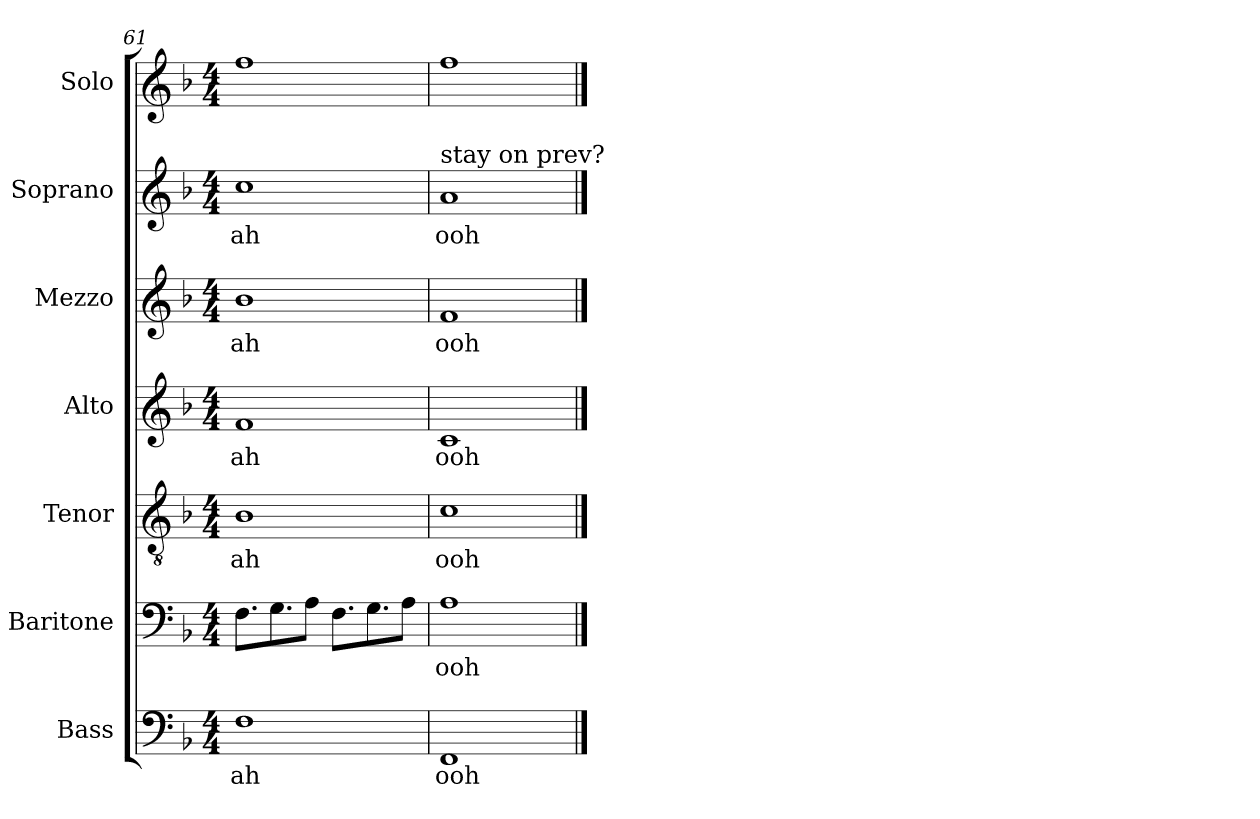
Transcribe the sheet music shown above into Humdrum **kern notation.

**kern	**text	**kern	**text	**kern	**text	**kern	**text	**kern	**text	**kern	**text	**kern
*part7	*part7	*part6	*part6	*part5	*part5	*part4	*part4	*part3	*part3	*part2	*part2	*part1
*staff7	*staff7	*staff6	*staff6	*staff5	*staff5	*staff4	*staff4	*staff3	*staff3	*staff2	*staff2	*staff1
*I"Bass	*	*I"Baritone	*	*I"Tenor	*	*I"Alto	*	*I"Mezzo	*	*I"Soprano	*	*I"Solo
*I'B.	*	*I'B.	*	*I'T.	*	*I'A.	*	*I'M.	*	*I'S.	*	*
*clefF4	*	*clefF4	*	*clefGv2	*	*clefG2	*	*clefG2	*	*clefG2	*	*clefG2
*k[b-]	*	*k[b-]	*	*k[b-]	*	*k[b-]	*	*k[b-]	*	*k[b-]	*	*k[b-]
*M4/4	*	*M4/4	*	*M4/4	*	*M4/4	*	*M4/4	*	*M4/4	*	*M4/4
=61	=61	=61	=61	=61	=61	=61	=61	=61	=61	=61	=61	=61
!	!LO:LY:b	!	!	!	!LO:LY:b	!	!LO:LY:b	!	!LO:LY:b	!	!LO:LY:b	!
1F	ah	8.F\L	.	1B-	ah	1f	ah	1b-	ah	1cc	ah	1ff
.	.	8.G\	.	.	.	.	.	.	.	.	.	.
.	.	8A\J	.	.	.	.	.	.	.	.	.	.
.	.	8.F\L	.	.	.	.	.	.	.	.	.	.
.	.	8.G\	.	.	.	.	.	.	.	.	.	.
.	.	8A\J	.	.	.	.	.	.	.	.	.	.
=62	=62	=62	=62	=62	=62	=62	=62	=62	=62	=62	=62	=62
!	!	!	!	!	!	!	!	!	!	!LO:TX:a:t=stay on prev?	!	!
!	!LO:LY:b	!	!LO:LY:b	!	!LO:LY:b	!	!LO:LY:b	!	!LO:LY:b	!	!LO:LY:b	!
1FF	ooh	1A	ooh	1c	ooh	1c	ooh	1f	ooh	1a	ooh	1ff
==	==	==	==	==	==	==	==	==	==	==	==	==
*-	*-	*-	*-	*-	*-	*-	*-	*-	*-	*-	*-	*-
